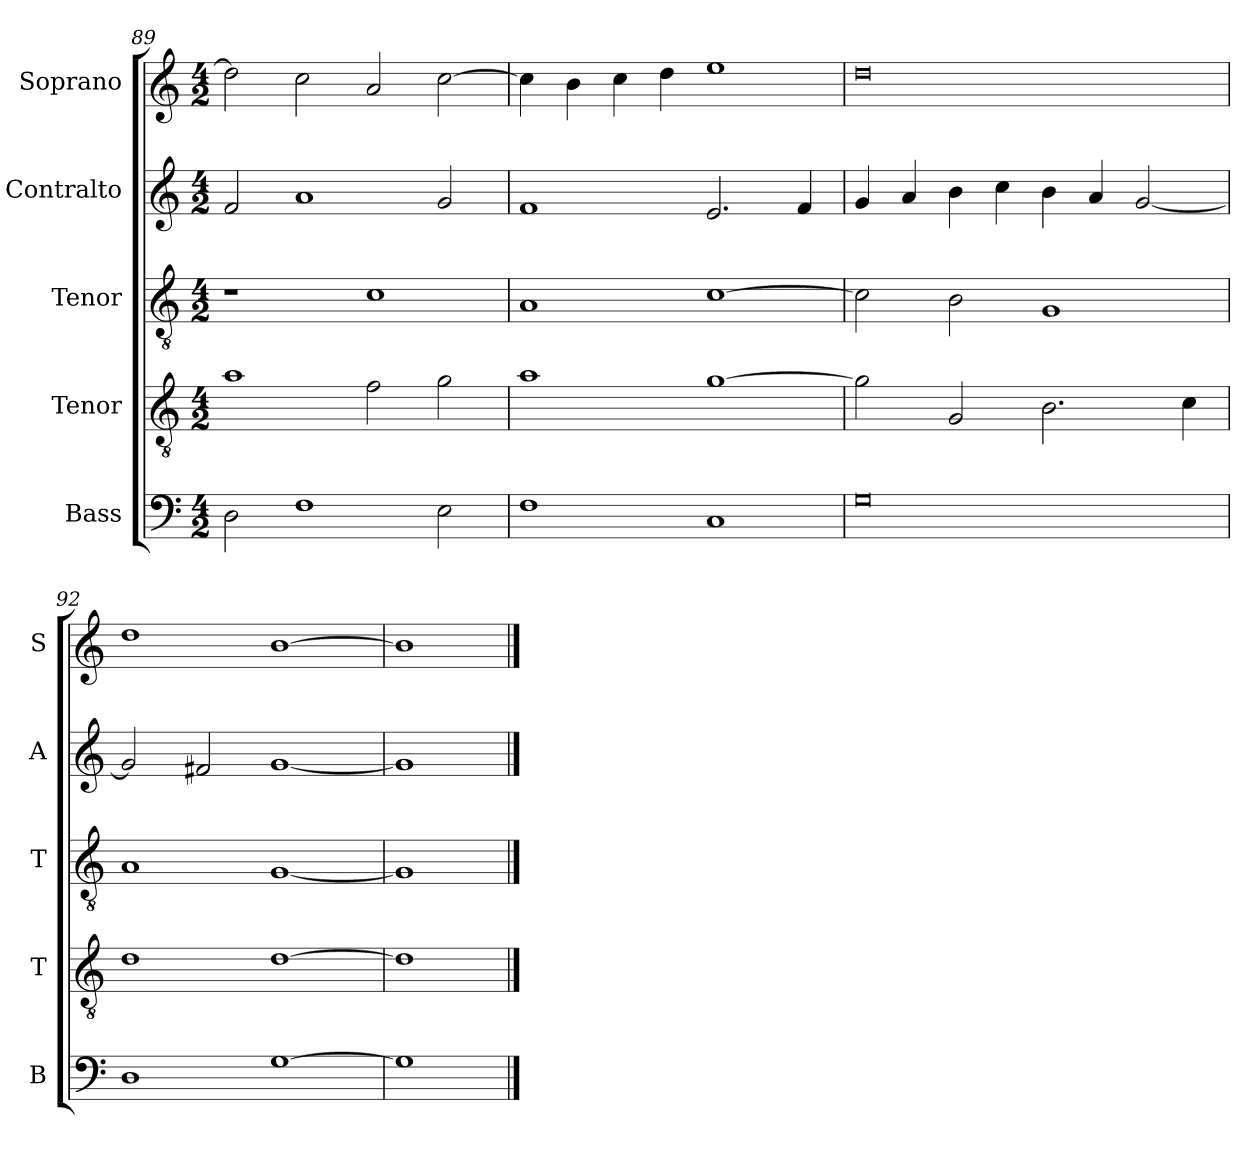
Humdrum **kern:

**kern	**kern	**kern	**kern	**kern
*part5	*part4	*part3	*part2	*part1
*staff5	*staff4	*staff3	*staff2	*staff1
*I"Bass	*I"Tenor	*I"Tenor	*I"Contralto	*I"Soprano
*I'B	*I'T	*I'T	*I'A	*I'S
*clefF4	*clefGv2	*clefGv2	*clefG2	*clefG2
*k[]	*k[]	*k[]	*k[]	*k[]
*G:mix	*G:mix	*G:mix	*G:mix	*G:mix
*M4/2	*M4/2	*M4/2	*M4/2	*M4/2
=89	=89	=89	=89	=89
2D	1a	1r	2f	2dd]
1F	.	.	1a	2cc
.	2f	1c	.	2a
2E	2g	.	2g	[2cc
=90	=90	=90	=90	=90
1F	1a	1A	1f	4cc]
.	.	.	.	4b
.	.	.	.	4cc
.	.	.	.	4dd
1C	[1g	[1c	2.e	1ee
.	.	.	4f	.
=91	=91	=91	=91	=91
0G	2g]	2c]	4g	0dd
.	.	.	4a	.
.	2G	2B	4b	.
.	.	.	4cc	.
.	2.B	1G	4b	.
.	.	.	4a	.
.	.	.	[2g	.
.	4c	.	.	.
=92	=92	=92	=92	=92
1D	1d	1A	2g]	1dd
.	.	.	2f#X	.
[1G	[1d	[1G	[1g	[1b
=93	=93	=93	=93	=93
1G]	1d]	1G]	1g]	1b]
==	==	==	==	==
*-	*-	*-	*-	*-
